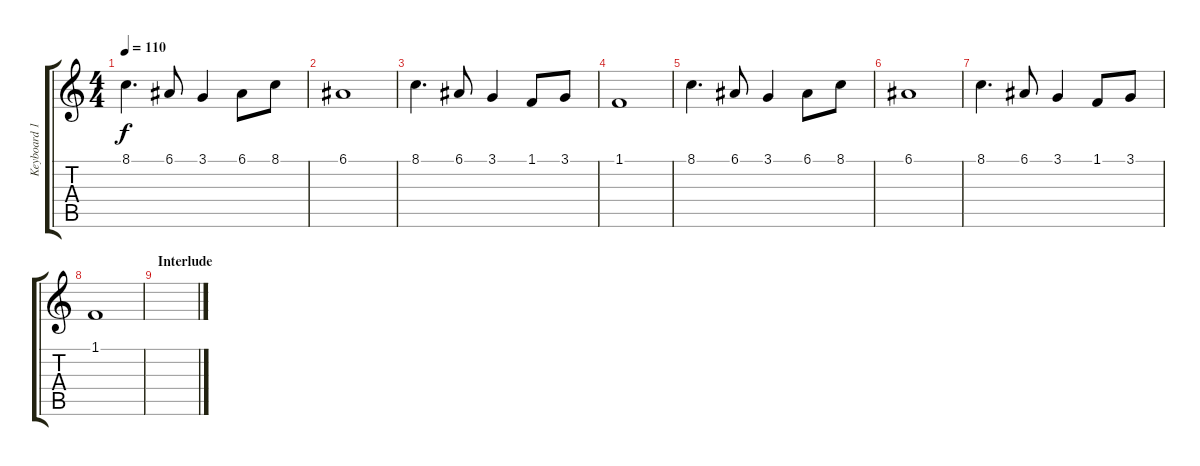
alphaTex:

\track ("Keyboard 1 (Mid)" "Keyboard 1") {instrument stringensemble1}
\staff {score tabs}
\tuning (E4 B3 G3 D3 A2 E2) {hide}
\ts (4 4)
\tempo 110
\clef g2
\ks c
8.1.4{d dy f} 6.1.8 3.1.4 6.1.8 8.1.8 |
6.1.1 |
8.1.4{d} 6.1.8 3.1.4 1.1.8 3.1.8 |
1.1.1 |
8.1.4{d} 6.1.8 3.1.4 6.1.8 8.1.8 |
6.1.1 |
8.1.4{d} 6.1.8 3.1.4 1.1.8 3.1.8 |
1.1.1 |
\section ("" "Interlude")
